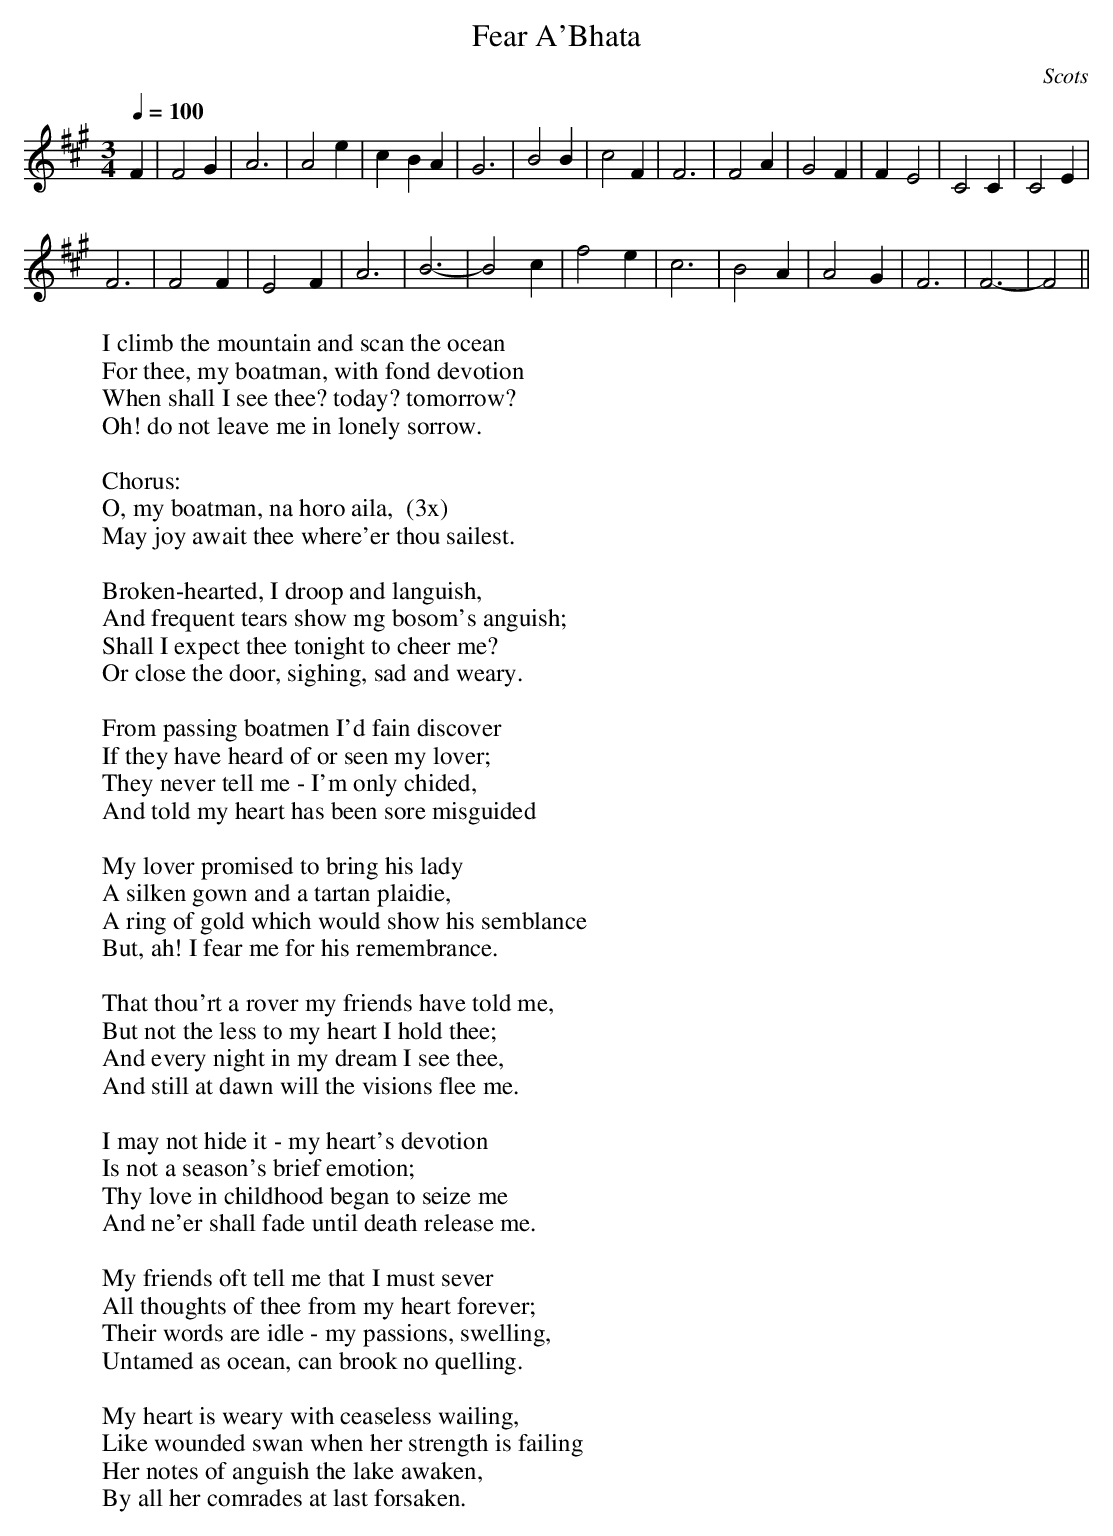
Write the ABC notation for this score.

X:1
T:Fear A'Bhata
O:Scots
M:3/4
L:1/8
Q:1/4=100
W:I climb the mountain and scan the ocean
W:For thee, my boatman, with fond devotion
W:When shall I see thee? today? tomorrow?
W:Oh! do not leave me in lonely sorrow.
W:
W:Chorus:
W:O, my boatman, na horo aila,  (3x)
W:May joy await thee where'er thou sailest.
W:
W:Broken-hearted, I droop and languish,
W:And frequent tears show mg bosom's anguish;
W:Shall I expect thee tonight to cheer me?
W:Or close the door, sighing, sad and weary.
W:
W:From passing boatmen I'd fain discover
W:If they have heard of or seen my lover;
W:They never tell me - I'm only chided,
W:And told my heart has been sore misguided
W:
W:My lover promised to bring his lady
W:A silken gown and a tartan plaidie,
W:A ring of gold which would show his semblance
W:But, ah! I fear me for his remembrance.
W:
W:That thou'rt a rover my friends have told me,
W:But not the less to my heart I hold thee;
W:And every night in my dream I see thee,
W:And still at dawn will the visions flee me.
W:
W:I may not hide it - my heart's devotion
W:Is not a season's brief emotion;
W:Thy love in childhood began to seize me
W:And ne'er shall fade until death release me.
W:
W:My friends oft tell me that I must sever
W:All thoughts of thee from my heart forever;
W:Their words are idle - my passions, swelling,
W:Untamed as ocean, can brook no quelling.
W:
W:My heart is weary with ceaseless wailing,
W:Like wounded swan when her strength is failing
W:Her notes of anguish the lake awaken,
W:By all her comrades at last forsaken.
K:A
F2|F4 G2|A6   |A4 e2 |c2- B2 A2|G6|B4 B2|c4 F2|\
F6|F4 A2|G4 F2|F2- E4|C4 C2|C4 E2|
F6|F4 F2|E4 F2|A6|B6-|B4 c2|f4 e2|\
c6|B4 A2|A4 G2|F6|F6-|F4 ||
